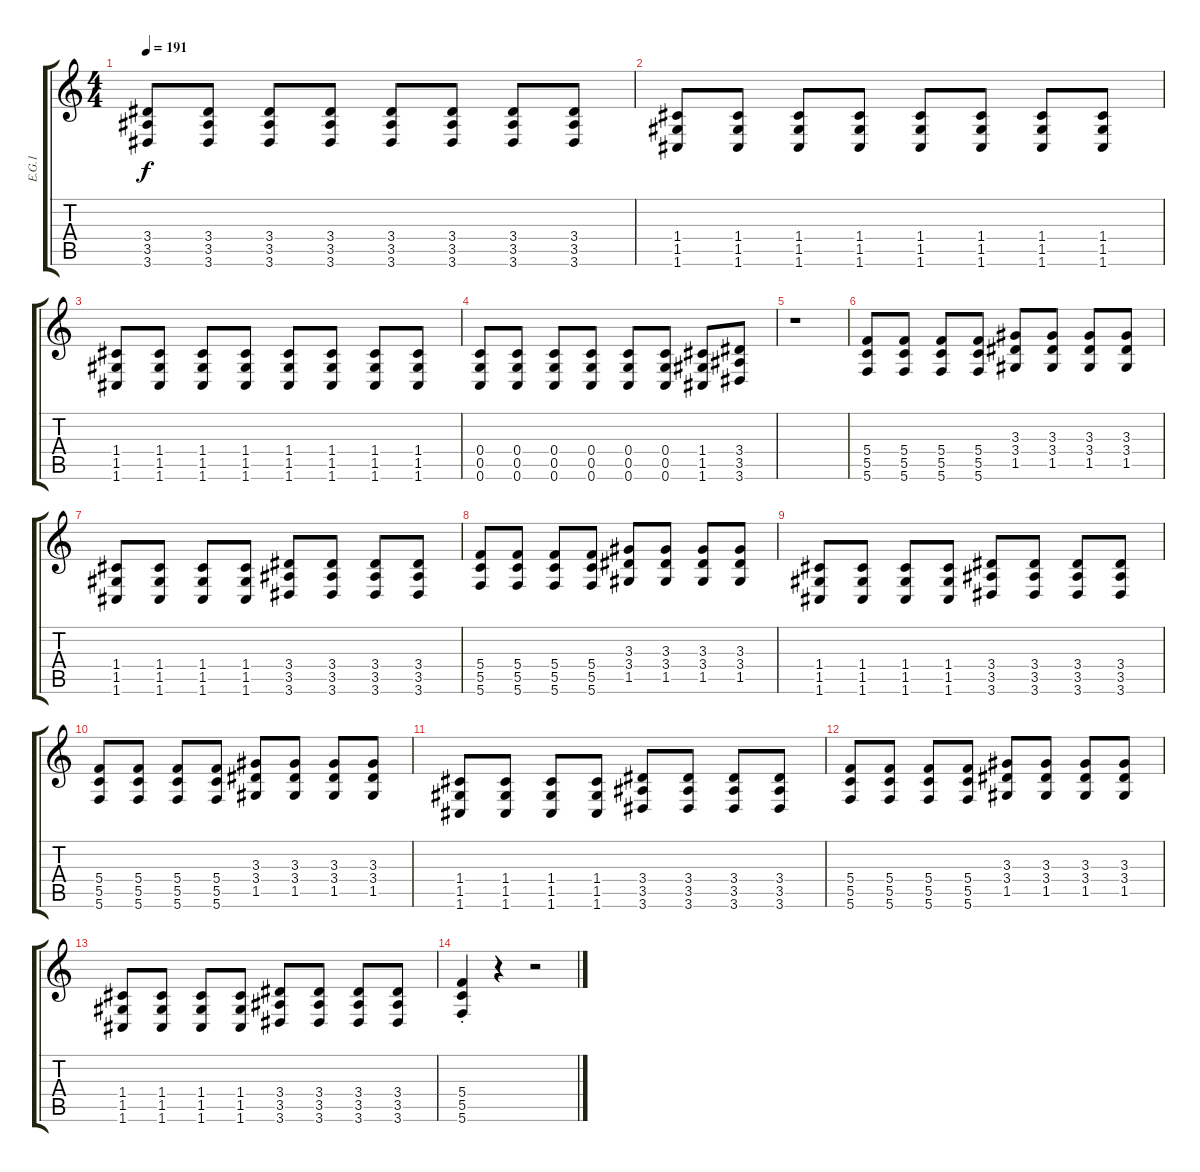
\track ("E.G.1" "E.G.1") {instrument distortionguitar}
\staff {score tabs}
\tuning (D4 A3 F3 C3 G2 C2) {hide}
\ts (4 4)
\tempo 191
\clef g2
\ks c
(3.4 3.5 3.6).8{dy f} (3.4 3.5 3.6).8 (3.4 3.5 3.6).8 (3.4 3.5 3.6).8 (3.4 3.5 3.6).8 (3.4 3.5 3.6).8 (3.4 3.5 3.6).8 (3.4 3.5 3.6).8 |
(1.4 1.5 1.6).8 (1.4 1.5 1.6).8 (1.4 1.5 1.6).8 (1.4 1.5 1.6).8 (1.4 1.5 1.6).8 (1.4 1.5 1.6).8 (1.4 1.5 1.6).8 (1.4 1.5 1.6).8 |
(1.4 1.5 1.6).8 (1.4 1.5 1.6).8 (1.4 1.5 1.6).8 (1.4 1.5 1.6).8 (1.4 1.5 1.6).8 (1.4 1.5 1.6).8 (1.4 1.5 1.6).8 (1.4 1.5 1.6).8 |
(0.4 0.5 0.6).8 (0.4 0.5 0.6).8 (0.4 0.5 0.6).8 (0.4 0.5 0.6).8 (0.4 0.5 0.6).8 (0.4 0.5 0.6).8 (1.4 1.5 1.6).8 (3.4 3.5 3.6).8 |
r.1 |
(5.4 5.5 5.6).8 (5.4 5.5 5.6).8 (5.4 5.5 5.6).8 (5.4 5.5 5.6).8 (3.3 3.4 1.5).8 (3.3 3.4 1.5).8 (3.3 3.4 1.5).8 (3.3 3.4 1.5).8 |
(1.4 1.5 1.6).8 (1.4 1.5 1.6).8 (1.4 1.5 1.6).8 (1.4 1.5 1.6).8 (3.4 3.5 3.6).8 (3.4 3.5 3.6).8 (3.4 3.5 3.6).8 (3.4 3.5 3.6).8 |
(5.4 5.5 5.6).8 (5.4 5.5 5.6).8 (5.4 5.5 5.6).8 (5.4 5.5 5.6).8 (3.3 3.4 1.5).8 (3.3 3.4 1.5).8 (3.3 3.4 1.5).8 (3.3 3.4 1.5).8 |
(1.4 1.5 1.6).8 (1.4 1.5 1.6).8 (1.4 1.5 1.6).8 (1.4 1.5 1.6).8 (3.4 3.5 3.6).8 (3.4 3.5 3.6).8 (3.4 3.5 3.6).8 (3.4 3.5 3.6).8 |
(5.4 5.5 5.6).8 (5.4 5.5 5.6).8 (5.4 5.5 5.6).8 (5.4 5.5 5.6).8 (3.3 3.4 1.5).8 (3.3 3.4 1.5).8 (3.3 3.4 1.5).8 (3.3 3.4 1.5).8 |
(1.4 1.5 1.6).8 (1.4 1.5 1.6).8 (1.4 1.5 1.6).8 (1.4 1.5 1.6).8 (3.4 3.5 3.6).8 (3.4 3.5 3.6).8 (3.4 3.5 3.6).8 (3.4 3.5 3.6).8 |
(5.4 5.5 5.6).8 (5.4 5.5 5.6).8 (5.4 5.5 5.6).8 (5.4 5.5 5.6).8 (3.3 3.4 1.5).8 (3.3 3.4 1.5).8 (3.3 3.4 1.5).8 (3.3 3.4 1.5).8 |
(1.4 1.5 1.6).8 (1.4 1.5 1.6).8 (1.4 1.5 1.6).8 (1.4 1.5 1.6).8 (3.4 3.5 3.6).8 (3.4 3.5 3.6).8 (3.4 3.5 3.6).8 (3.4 3.5 3.6).8 |
(5.4{st} 5.5{st} 5.6{st}).4 r.4 r.2
